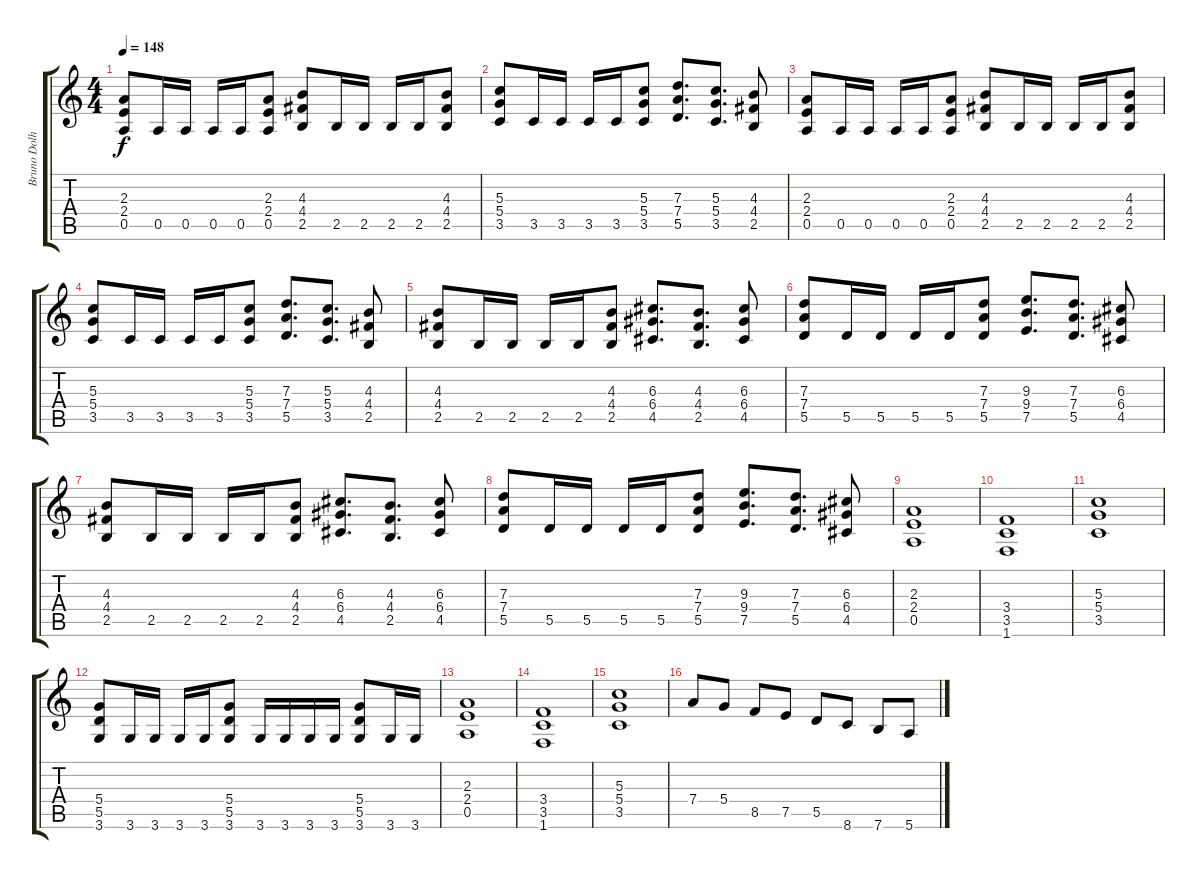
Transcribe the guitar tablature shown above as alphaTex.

\track ("Bruno Dolheguy" "Bruno Dolh") {instrument overdrivenguitar}
\staff {score tabs}
\tuning (E4 B3 G3 D3 A2 E2) {hide}
\ts (4 4)
\tempo 148
\clef g2
\ks c
(2.3 2.4 0.5).8{dy f} 0.5.16 0.5.16 0.5.16 0.5.16 (2.3 2.4 0.5).8 (4.3 4.4 2.5).8 2.5.16 2.5.16 2.5.16 2.5.16 (4.3 4.4 2.5).8 |
(5.3 5.4 3.5).8 3.5.16 3.5.16 3.5.16 3.5.16 (5.3 5.4 3.5).8 (7.3 7.4 5.5).8{d} (5.3 5.4 3.5).8{d} (4.3 4.4 2.5).8 |
(2.3 2.4 0.5).8 0.5.16 0.5.16 0.5.16 0.5.16 (2.3 2.4 0.5).8 (4.3 4.4 2.5).8 2.5.16 2.5.16 2.5.16 2.5.16 (4.3 4.4 2.5).8 |
(5.3 5.4 3.5).8 3.5.16 3.5.16 3.5.16 3.5.16 (5.3 5.4 3.5).8 (7.3 7.4 5.5).8{d} (5.3 5.4 3.5).8{d} (4.3 4.4 2.5).8 |
(4.3 4.4 2.5).8 2.5.16 2.5.16 2.5.16 2.5.16 (4.3 4.4 2.5).8 (6.3 6.4 4.5).8{d} (4.3 4.4 2.5).8{d} (6.3 6.4 4.5).8 |
(7.3 7.4 5.5).8 5.5.16 5.5.16 5.5.16 5.5.16 (7.3 7.4 5.5).8 (9.3 9.4 7.5).8{d} (7.3 7.4 5.5).8{d} (6.3 6.4 4.5).8 |
(4.3 4.4 2.5).8 2.5.16 2.5.16 2.5.16 2.5.16 (4.3 4.4 2.5).8 (6.3 6.4 4.5).8{d} (4.3 4.4 2.5).8{d} (6.3 6.4 4.5).8 |
(7.3 7.4 5.5).8 5.5.16 5.5.16 5.5.16 5.5.16 (7.3 7.4 5.5).8 (9.3 9.4 7.5).8{d} (7.3 7.4 5.5).8{d} (6.3 6.4 4.5).8 |
(2.3 2.4 0.5).1 |
(3.4 3.5 1.6).1 |
(5.3 5.4 3.5).1 |
(5.4 5.5 3.6).8 3.6.16 3.6.16 3.6.16 3.6.16 (5.4 5.5 3.6).8 3.6.16 3.6.16 3.6.16 3.6.16 (5.4 5.5 3.6).8 3.6.16 3.6.16 |
(2.3 2.4 0.5).1 |
(3.4 3.5 1.6).1 |
(5.3 5.4 3.5).1 |
7.4.8 5.4.8 8.5.8 7.5.8 5.5.8 8.6.8 7.6.8 5.6.8
